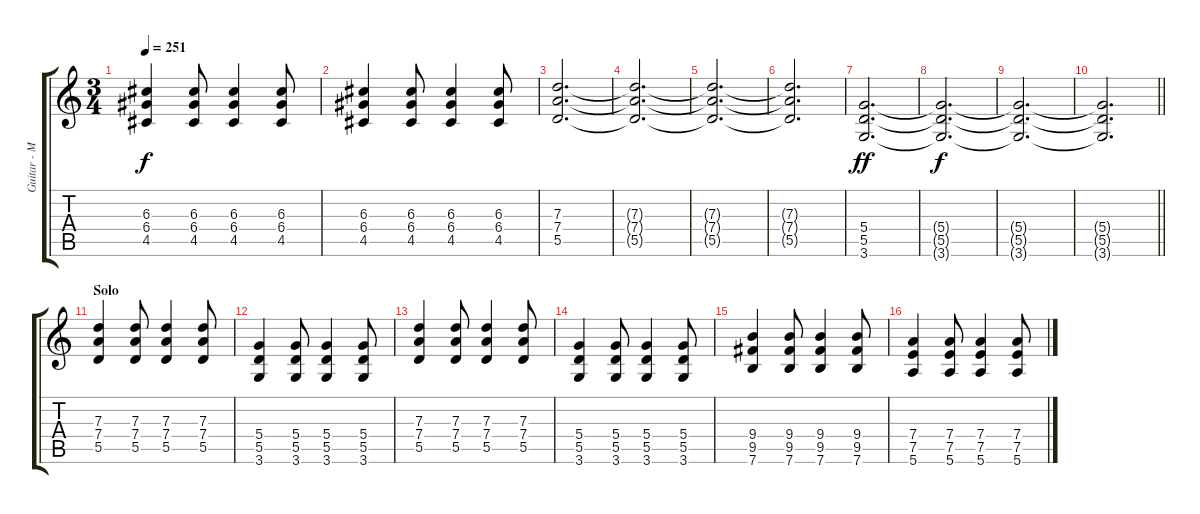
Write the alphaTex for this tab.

\track ("Guitar - Mathias" "Guitar - M") {instrument overdrivenguitar}
\staff {score tabs}
\tuning (E4 B3 G3 D3 A2 E2) {hide}
\ts (3 4)
\tempo 251
\clef g2
\ks c
(6.3 6.4 4.5).4{dy f} (6.3 6.4 4.5).8 (6.3 6.4 4.5).4 (6.3 6.4 4.5).8 |
(6.3 6.4 4.5).4 (6.3 6.4 4.5).8 (6.3 6.4 4.5).4 (6.3 6.4 4.5).8 |
(7.3 7.4 5.5).2{d} |
(7.3{t} 7.4{t} 5.5{t}).2{d} |
(7.3{t} 7.4{t} 5.5{t}).2{d} |
(7.3{t} 7.4{t} 5.5{t}).2{d} |
(5.4 5.5 3.6).2{d dy ff} |
(5.4{t} 5.5{t} 3.6{t}).2{d dy f} |
(5.4{t} 5.5{t} 3.6{t}).2{d} |
\barLineRight lightlight
(5.4{t} 5.5{t} 3.6{t}).2{d} |
\section ("" "Solo")
(7.3 7.4 5.5).4 (7.3 7.4 5.5).8 (7.3 7.4 5.5).4 (7.3 7.4 5.5).8 |
(5.4 5.5 3.6).4 (5.4 5.5 3.6).8 (5.4 5.5 3.6).4 (5.4 5.5 3.6).8 |
(7.3 7.4 5.5).4 (7.3 7.4 5.5).8 (7.3 7.4 5.5).4 (7.3 7.4 5.5).8 |
(5.4 5.5 3.6).4 (5.4 5.5 3.6).8 (5.4 5.5 3.6).4 (5.4 5.5 3.6).8 |
(9.4 9.5 7.6).4 (9.4 9.5 7.6).8 (9.4 9.5 7.6).4 (9.4 9.5 7.6).8 |
(7.4 7.5 5.6).4 (7.4 7.5 5.6).8 (7.4 7.5 5.6).4 (7.4 7.5 5.6).8
